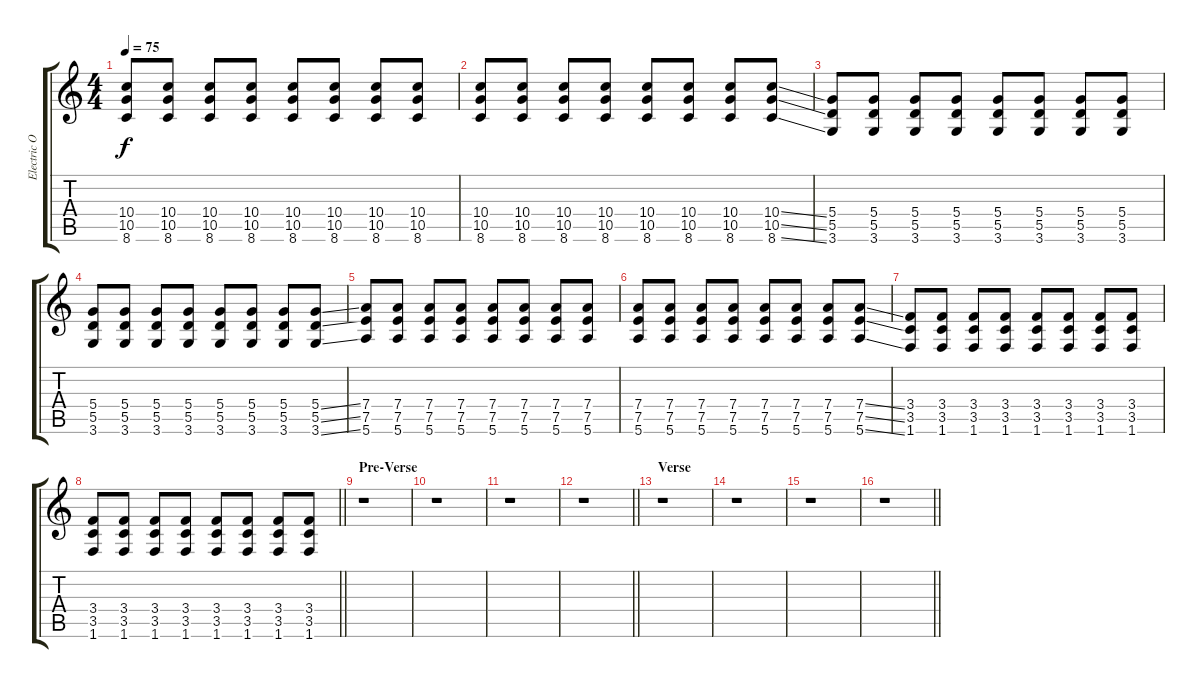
\track ("Electric Overdrive" "Electric O") {instrument overdrivenguitar bank 255}
\staff {score tabs}
\tuning (E4 B3 G3 D3 A2 E2) {hide}
\ts (4 4)
\tempo 75
\clef g2
\ks c
(10.4 10.5 8.6).8{dy f} (10.4 10.5 8.6).8 (10.4 10.5 8.6).8 (10.4 10.5 8.6).8 (10.4 10.5 8.6).8 (10.4 10.5 8.6).8 (10.4 10.5 8.6).8 (10.4 10.5 8.6).8 |
(10.4 10.5 8.6).8 (10.4 10.5 8.6).8 (10.4 10.5 8.6).8 (10.4 10.5 8.6).8 (10.4 10.5 8.6).8 (10.4 10.5 8.6).8 (10.4 10.5 8.6).8 (10.4{ss} 10.5{ss} 8.6{ss}).8 |
(5.4 5.5 3.6).8 (5.4 5.5 3.6).8 (5.4 5.5 3.6).8 (5.4 5.5 3.6).8 (5.4 5.5 3.6).8 (5.4 5.5 3.6).8 (5.4 5.5 3.6).8 (5.4 5.5 3.6).8 |
(5.4 5.5 3.6).8 (5.4 5.5 3.6).8 (5.4 5.5 3.6).8 (5.4 5.5 3.6).8 (5.4 5.5 3.6).8 (5.4 5.5 3.6).8 (5.4 5.5 3.6).8 (5.4{ss} 5.5{ss} 3.6{ss}).8 |
(7.4 7.5 5.6).8 (7.4 7.5 5.6).8 (7.4 7.5 5.6).8 (7.4 7.5 5.6).8 (7.4 7.5 5.6).8 (7.4 7.5 5.6).8 (7.4 7.5 5.6).8 (7.4 7.5 5.6).8 |
(7.4 7.5 5.6).8 (7.4 7.5 5.6).8 (7.4 7.5 5.6).8 (7.4 7.5 5.6).8 (7.4 7.5 5.6).8 (7.4 7.5 5.6).8 (7.4 7.5 5.6).8 (7.4{ss} 7.5{ss} 5.6{ss}).8 |
(3.4 3.5 1.6).8 (3.4 3.5 1.6).8 (3.4 3.5 1.6).8 (3.4 3.5 1.6).8 (3.4 3.5 1.6).8 (3.4 3.5 1.6).8 (3.4 3.5 1.6).8 (3.4 3.5 1.6).8 |
\barLineRight lightlight
(3.4 3.5 1.6).8 (3.4 3.5 1.6).8 (3.4 3.5 1.6).8 (3.4 3.5 1.6).8 (3.4 3.5 1.6).8 (3.4 3.5 1.6).8 (3.4 3.5 1.6).8 (3.4 3.5 1.6).8 |
\section ("" "Pre-Verse")
r.1 |
r.1 |
r.1 |
\barLineRight lightlight
r.1 |
\section ("" "Verse")
r.1 |
r.1 |
r.1 |
\barLineRight lightlight
r.1
